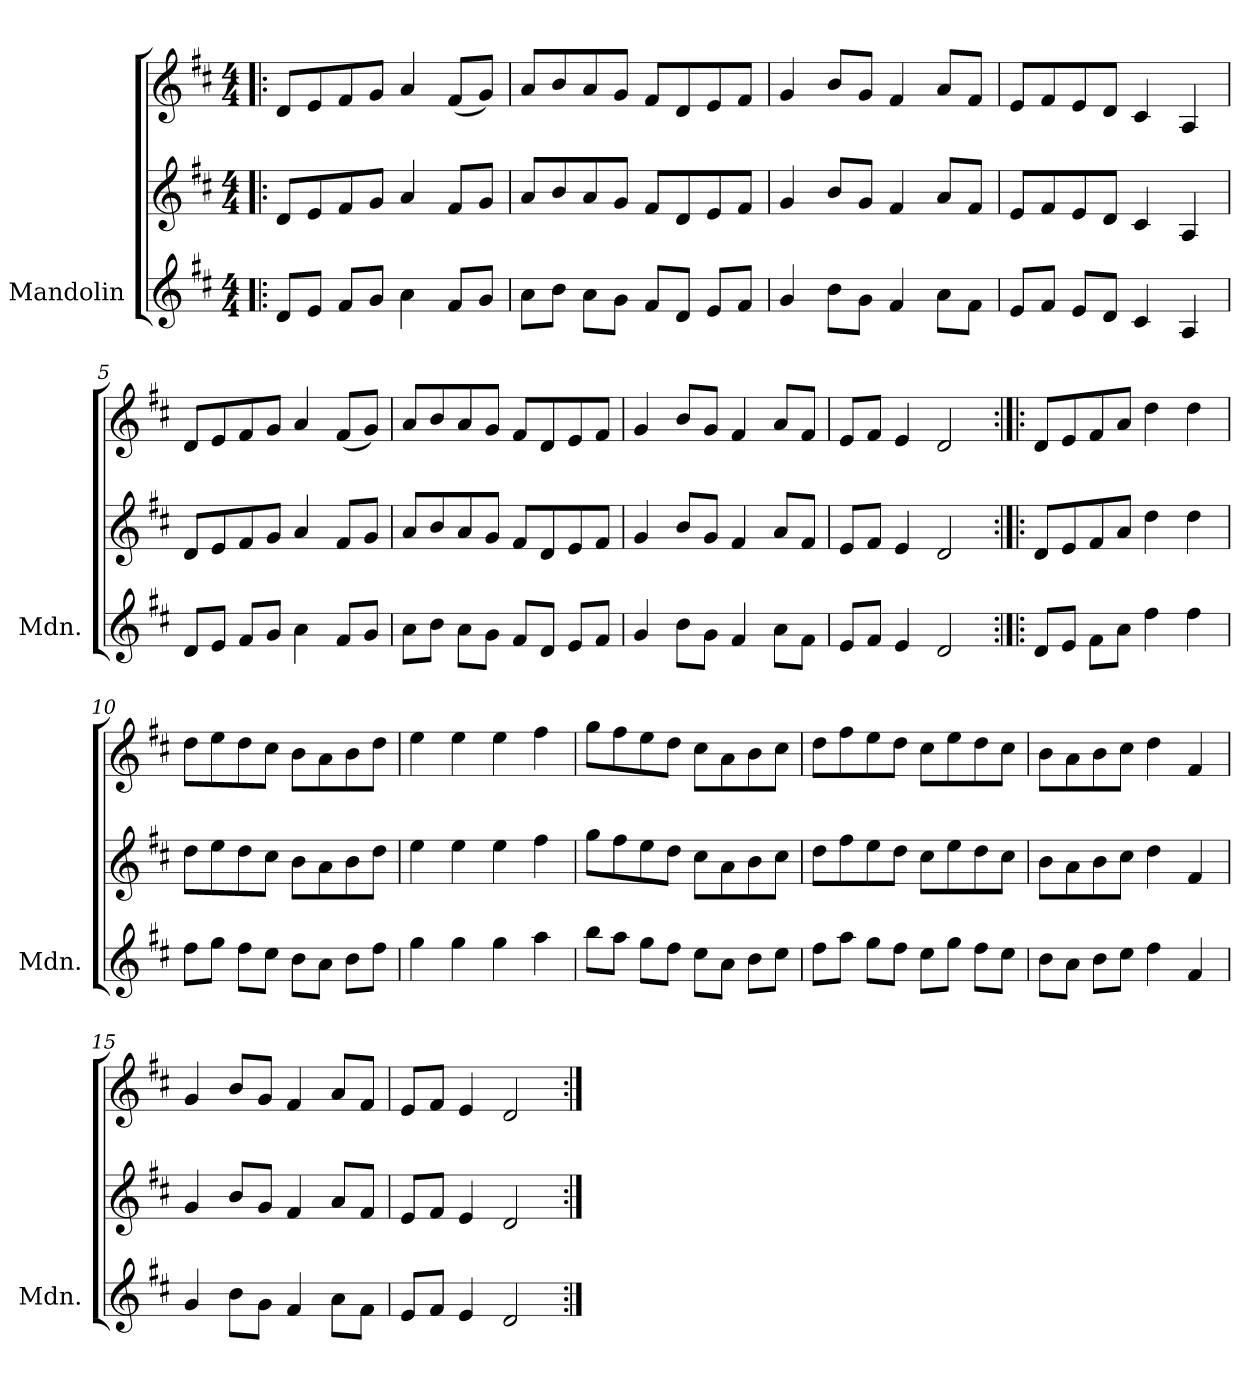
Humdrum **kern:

**kern	**kern	**kern
*part1	*part1	*part1
*staff3	*staff2	*staff1
*I"Mandolin	*	*
*I'Mdn.	*	*
*stria4	*	*
*	*clefG2	*clefG2
*k[f#c#]	*k[f#c#]	*k[f#c#]
*M4/4	*M4/4	*M4/4
*MM240	*MM240	*MM240
=1!|:	=1!|:	=1!|:
8dL	8d/L	8d/L
8eJ	8e/	8e/
8f#L	8f#/	8f#/
8gJ	8g/J	8g/J
4a	4a/	4a/
8f#L	8f#/L	(<8f#/L
8gJ	8g/J	8g/J)
=2	=2	=2
8aL	8a/L	8a/L
8bJ	8b/	8b/
8aL	8a/	8a/
8gJ	8g/J	8g/J
8f#L	8f#/L	8f#/L
8dJ	8d/	8d/
8eL	8e/	8e/
8f#J	8f#/J	8f#/J
=3	=3	=3
4g	4g/	4g/
8bL	8b/L	8b/L
8gJ	8g/J	8g/J
4f#	4f#/	4f#/
8aL	8a/L	8a/L
8f#J	8f#/J	8f#/J
=4	=4	=4
8eL	8e/L	8e/L
8f#J	8f#/	8f#/
8eL	8e/	8e/
8dJ	8d/J	8d/J
4c#	4c#/	4c#/
4A	4A/	4A/
!!LO:LB:g=z
=5	=5	=5
8dL	8d/L	8d/L
8eJ	8e/	8e/
8f#L	8f#/	8f#/
8gJ	8g/J	8g/J
4a	4a/	4a/
8f#L	8f#/L	(<8f#/L
8gJ	8g/J	8g/J)
=6	=6	=6
8aL	8a/L	8a/L
8bJ	8b/	8b/
8aL	8a/	8a/
8gJ	8g/J	8g/J
8f#L	8f#/L	8f#/L
8dJ	8d/	8d/
8eL	8e/	8e/
8f#J	8f#/J	8f#/J
=7	=7	=7
4g	4g/	4g/
8bL	8b/L	8b/L
8gJ	8g/J	8g/J
4f#	4f#/	4f#/
8aL	8a/L	8a/L
8f#J	8f#/J	8f#/J
=8	=8	=8
8eL	8e/L	8e/L
8f#J	8f#/J	8f#/J
4e	4e/	4e/
2d	2d/	2d/
!!LO:LB:g=z
=9:|!|:	=9:|!|:	=9:|!|:
8dL	8d/L	8d/L
8eJ	8e/	8e/
8f#L	8f#/	8f#/
8aJ	8a/J	8a/J
4dd	4dd\	4dd\
4dd	4dd\	4dd\
=10	=10	=10
8ddL	8dd\L	8dd\L
8eeJ	8ee\	8ee\
8ddL	8dd\	8dd\
8cc#J	8cc#\J	8cc#\J
8bL	8b\L	8b\L
8aJ	8a\	8a\
8bL	8b\	8b\
8ddJ	8dd\J	8dd\J
=11	=11	=11
4ee	4ee\	4ee\
4ee	4ee\	4ee\
4ee	4ee\	4ee\
4ff#	4ff#\	4ff#\
=12	=12	=12
8ggL	8gg\L	8gg\L
8ff#J	8ff#\	8ff#\
8eeL	8ee\	8ee\
8ddJ	8dd\J	8dd\J
8cc#L	8cc#\L	8cc#\L
8aJ	8a\	8a\
8bL	8b\	8b\
8cc#J	8cc#\J	8cc#\J
!!LO:PB:g=z
=13	=13	=13
8ddL	8dd\L	8dd\L
8ff#J	8ff#\	8ff#\
8eeL	8ee\	8ee\
8ddJ	8dd\J	8dd\J
8cc#L	8cc#\L	8cc#\L
8eeJ	8ee\	8ee\
8ddL	8dd\	8dd\
8cc#J	8cc#\J	8cc#\J
=14	=14	=14
8bL	8b\L	8b\L
8aJ	8a\	8a\
8bL	8b\	8b\
8cc#J	8cc#\J	8cc#\J
4dd	4dd\	4dd\
4f#	4f#/	4f#/
=15	=15	=15
4g	4g/	4g/
8bL	8b/L	8b/L
8gJ	8g/J	8g/J
4f#	4f#/	4f#/
8aL	8a/L	8a/L
8f#J	8f#/J	8f#/J
=16	=16	=16
8eL	8e/L	8e/L
8f#J	8f#/J	8f#/J
4e	4e/	4e/
2d	2d/	2d/
=:|!	=:|!	=:|!
*-	*-	*-
